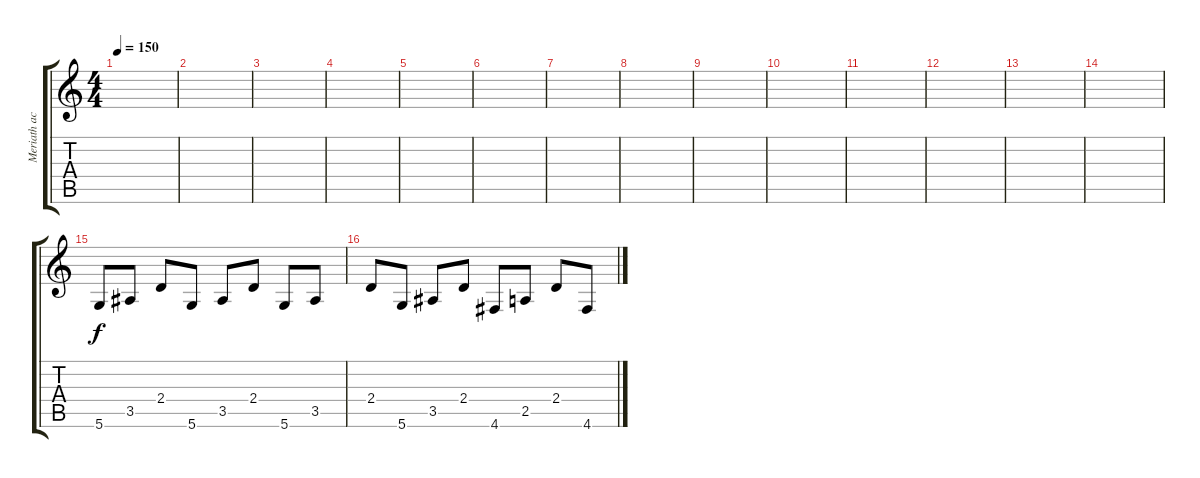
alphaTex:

\track ("Meriath acustic" "Meriath ac") {instrument acousticguitarnylon}
\staff {score tabs}
\tuning (D4 A3 F3 C3 G2 D2) {hide}
\ts (4 4)
\tempo 150
\clef g2
\ks c
|
|
|
|
|
|
|
|
|
|
|
|
|
|
5.6.8 3.5.8 2.4.8 5.6.8 3.5.8 2.4.8 5.6.8 3.5.8 |
2.4.8 5.6.8 3.5.8 2.4.8 4.6.8 2.5.8 2.4.8 4.6.8
